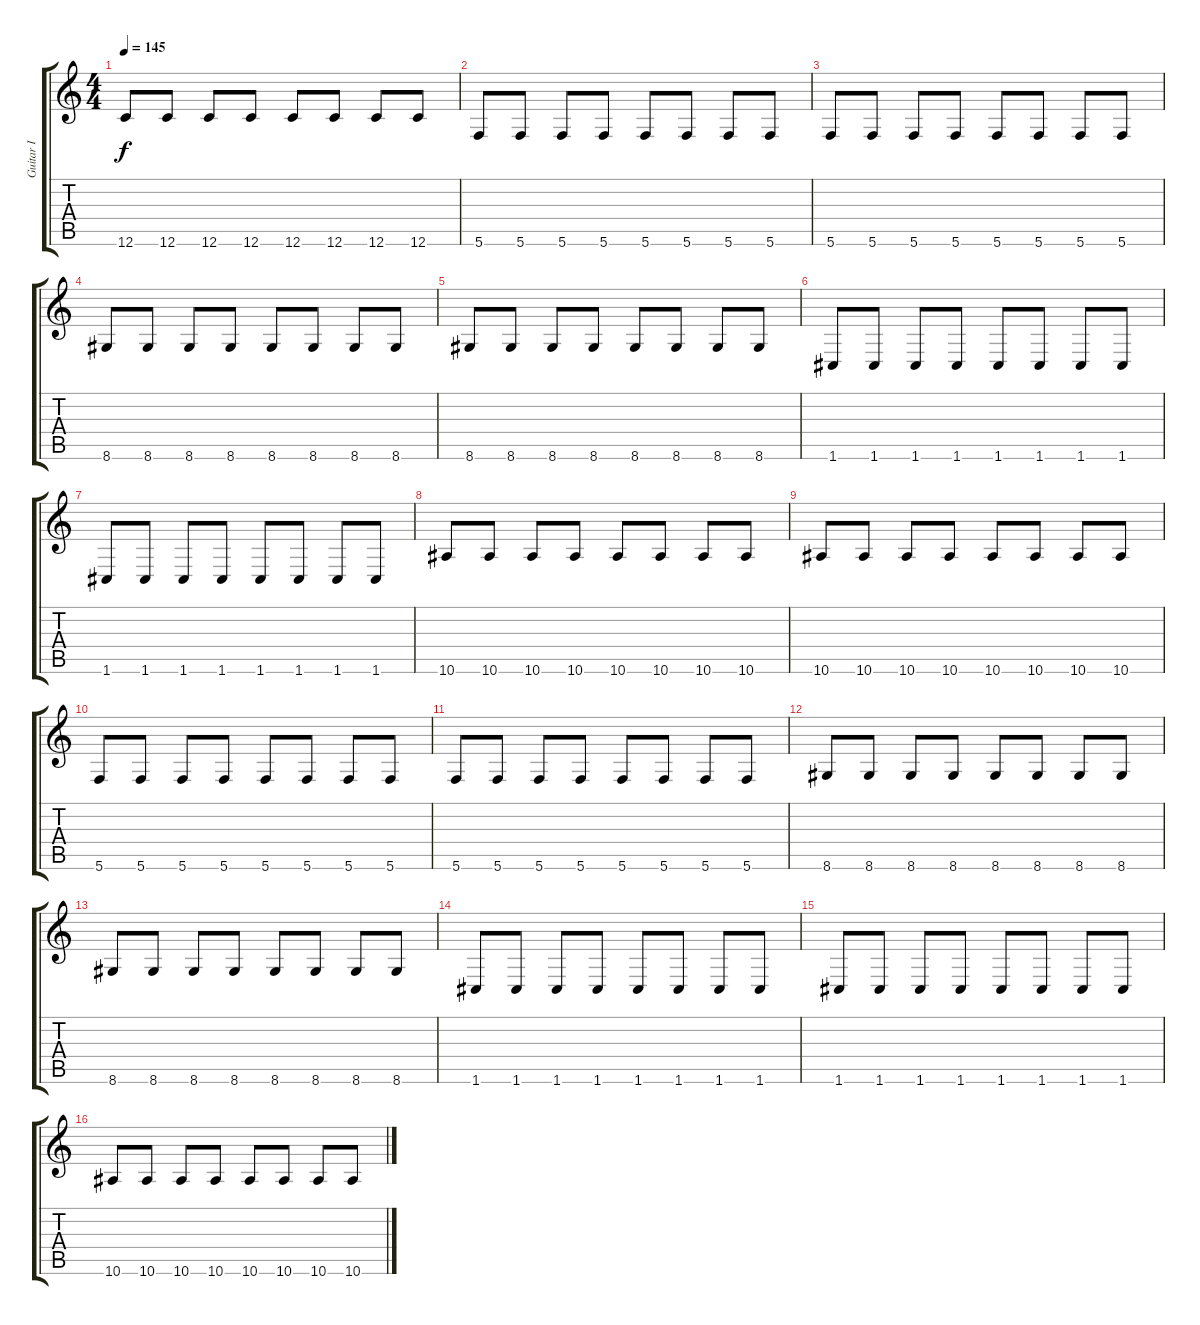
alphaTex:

\track ("Guitar I" "Guitar I") {instrument distortionguitar}
\staff {score tabs}
\tuning (D4 A3 F3 C3 G2 C2) {hide}
\ts (4 4)
\tempo 145
\clef g2
\ks c
12.6.8{dy f} 12.6.8 12.6.8 12.6.8 12.6.8 12.6.8 12.6.8 12.6.8 |
\section ("" "")
5.6.8 5.6.8 5.6.8 5.6.8 5.6.8 5.6.8 5.6.8 5.6.8 |
5.6.8 5.6.8 5.6.8 5.6.8 5.6.8 5.6.8 5.6.8 5.6.8 |
8.6.8 8.6.8 8.6.8 8.6.8 8.6.8 8.6.8 8.6.8 8.6.8 |
8.6.8 8.6.8 8.6.8 8.6.8 8.6.8 8.6.8 8.6.8 8.6.8 |
1.6.8 1.6.8 1.6.8 1.6.8 1.6.8 1.6.8 1.6.8 1.6.8 |
1.6.8 1.6.8 1.6.8 1.6.8 1.6.8 1.6.8 1.6.8 1.6.8 |
10.6.8 10.6.8 10.6.8 10.6.8 10.6.8 10.6.8 10.6.8 10.6.8 |
10.6.8 10.6.8 10.6.8 10.6.8 10.6.8 10.6.8 10.6.8 10.6.8 |
5.6.8 5.6.8 5.6.8 5.6.8 5.6.8 5.6.8 5.6.8 5.6.8 |
5.6.8 5.6.8 5.6.8 5.6.8 5.6.8 5.6.8 5.6.8 5.6.8 |
8.6.8 8.6.8 8.6.8 8.6.8 8.6.8 8.6.8 8.6.8 8.6.8 |
8.6.8 8.6.8 8.6.8 8.6.8 8.6.8 8.6.8 8.6.8 8.6.8 |
1.6.8 1.6.8 1.6.8 1.6.8 1.6.8 1.6.8 1.6.8 1.6.8 |
1.6.8 1.6.8 1.6.8 1.6.8 1.6.8 1.6.8 1.6.8 1.6.8 |
10.6.8 10.6.8 10.6.8 10.6.8 10.6.8 10.6.8 10.6.8 10.6.8
